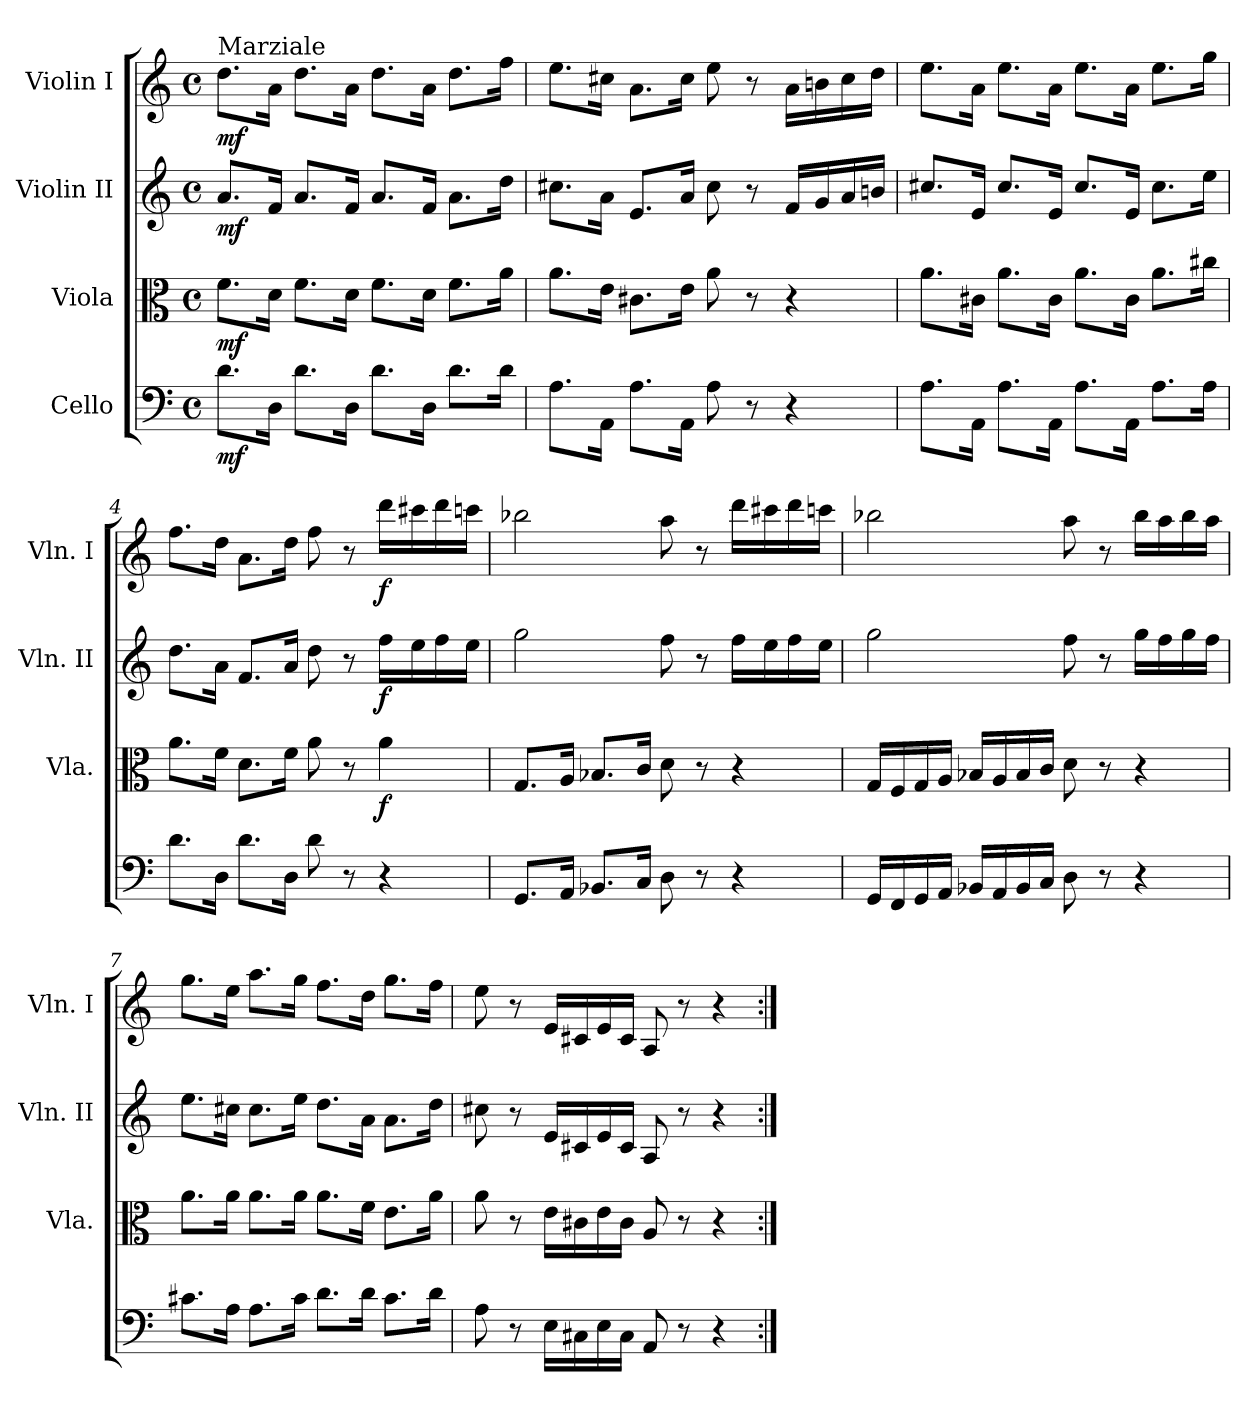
**kern	**dynam	**kern	**dynam	**kern	**dynam	**kern	**dynam
*part4	*part4	*part3	*part3	*part2	*part2	*part1	*part1
*staff4	*staff4	*staff3	*staff3	*staff2	*staff2	*staff1	*staff1
*I"Cello	*	*I"Viola	*	*I"Violin II	*	*I"Violin I	*
*	*	*I'Vla.	*	*I'Vln. II	*	*I'Vln. I	*
*clefF4	*	*clefC3	*	*clefG2	*	*clefG2	*
*M4/4	*	*M4/4	*	*M4/4	*	*M4/4	*
*met(c)	*	*met(c)	*	*met(c)	*	*met(c)	*
=1	=1	=1	=1	=1	=1	=1	=1
!	!	!	!	!	!	!LO:TX:a:t=Marziale	!
!	!LO:DY:b	!	!LO:DY:b	!	!LO:DY:b	!	!LO:DY:b
8.d\L	mf	8.f\L	mf	8.a/L	mf	8.dd\L	mf
16D\Jk	.	16d\Jk	.	16f/Jk	.	16a\Jk	.
8.d\L	.	8.f\L	.	8.a/L	.	8.dd\L	.
16D\Jk	.	16d\Jk	.	16f/Jk	.	16a\Jk	.
8.d\L	.	8.f\L	.	8.a/L	.	8.dd\L	.
16D\Jk	.	16d\Jk	.	16f/Jk	.	16a\Jk	.
8.d\L	.	8.f\L	.	8.a\L	.	8.dd\L	.
16d\Jk	.	16a\Jk	.	16dd\Jk	.	16ff\Jk	.
=2	=2	=2	=2	=2	=2	=2	=2
8.A\L	.	8.a\L	.	8.cc#\L	.	8.ee\L	.
16AA\Jk	.	16e\Jk	.	16a\Jk	.	16cc#\Jk	.
8.A\L	.	8.c#\L	.	8.e/L	.	8.a\L	.
16AA\Jk	.	16e\Jk	.	16a/Jk	.	16cc#\Jk	.
8A\	.	8a\	.	8cc#\	.	8ee\	.
8r	.	8r	.	8r	.	8r	.
4r	.	4r	.	16f/LL	.	16a\LL	.
.	.	.	.	16g/	.	16bn\	.
.	.	.	.	16a/	.	16cc#\	.
.	.	.	.	(<16bn/JJ	.	(>16dd\JJ	.
=3	=3	=3	=3	=3	=3	=3	=3
8.A\L	.	8.a\L	.	8.cc#/L	.	8.ee\L	.
16AA\Jk	.	16c#\Jk	.	16e/Jk	.	16a\Jk	.
8.A\L	.	8.a\L	.	8.cc#/L	.	8.ee\L	.
16AA\Jk	.	16c#\Jk	.	16e/Jk	.	16a\Jk	.
8.A\L	.	8.a\L	.	8.cc#/L	.	8.ee\L	.
16AA\Jk	.	16c#\Jk	.	16e/Jk	.	16a\Jk	.
8.A\L	.	8.a\L	.	8.cc#\L	.	8.ee\L	.
16A\Jk	.	16cc#\Jk	.	16ee\Jk	.	16gg\Jk	.
!!LO:LB:g=z
=4	=4	=4	=4	=4	=4	=4	=4
8.d\L	.	8.a\L	.	8.dd\L	.	8.ff\L	.
16D\Jk	.	16f\Jk	.	16a\Jk	.	16dd\Jk	.
8.d\L	.	8.d\L	.	8.f/L	.	8.a\L	.
16D\Jk	.	16f\Jk	.	16a/Jk	.	16dd\Jk	.
8d\	.	8a\	.	8dd\	.	8ff\	.
8r	.	8r	.	8r	.	8r	.
!	!	!	!LO:DY:b	!	!LO:DY:b	!	!LO:DY:b
4r	.	4a\	f	16ff\LL	f	16ddd\LL	f
.	.	.	.	16ee\	.	16ccc#\	.
.	.	.	.	16ff\	.	16ddd\	.
.	.	.	.	(>16ee\JJ	.	(>16cccn\JJ	.
=5	=5	=5	=5	=5	=5	=5	=5
8.GG/L	.	8.G/L	.	2gg\	.	2bb-\	.
16AA/Jk	.	16A/Jk	.	.	.	.	.
8.BB-/L	.	8.B-/L	.	.	.	.	.
16C/Jk	.	16c/Jk	.	.	.	.	.
8D\	.	8d\	.	(>8ff\	.	(>8aa\	.
8r	.	8r	.	8r	.	8r	.
4r	.	4r	.	16ff\LL	.	16ddd\LL	.
.	.	.	.	16ee\	.	16ccc#\	.
.	.	.	.	16ff\	.	16ddd\	.
.	.	.	.	(>16ee\JJ	.	(>16cccn\JJ	.
=6	=6	=6	=6	=6	=6	=6	=6
16GG/LL	.	16G/LL	.	2gg\	.	2bb-\	.
16FF/	.	16F/	.	.	.	.	.
16GG/	.	16G/	.	.	.	.	.
16AA/JJ	.	16A/JJ	.	.	.	.	.
16BB-/LL	.	16B-/LL	.	.	.	.	.
16AA/	.	16A/	.	.	.	.	.
16BB-/	.	16B-/	.	.	.	.	.
16C/JJ	.	16c/JJ	.	.	.	.	.
8D\	.	8d\	.	(>8ff\	.	(>8aa\	.
8r	.	8r	.	8r	.	8r	.
4r	.	4r	.	16gg\LL	.	16bb-\LL	.
.	.	.	.	16ff\	.	16aa\	.
.	.	.	.	16gg\	.	16bb-\	.
.	.	.	.	(>16ff\JJ	.	(>16aa\JJ	.
!!LO:LB:g=z
=7	=7	=7	=7	=7	=7	=7	=7
8.c#\L	.	8.a\L	.	8.ee\L	.	8.gg\L	.
16A\Jk	.	16a\Jk	.	16cc#\Jk	.	16ee\Jk	.
8.A\L	.	8.a\L	.	8.cc#\L	.	8.aa\L	.
16c#\Jk	.	16a\Jk	.	16ee\Jk	.	16gg\Jk	.
8.d\L	.	8.a\L	.	8.dd\L	.	8.ff\L	.
16d\Jk	.	16f\Jk	.	16a\Jk	.	16dd\Jk	.
8.c#\L	.	8.e\L	.	8.a\L	.	8.gg\L	.
16d\Jk	.	16a\Jk	.	16dd\Jk	.	16ff\Jk	.
=8	=8	=8	=8	=8	=8	=8	=8
8A\	.	8a\	.	8cc#\	.	8ee\	.
8r	.	8r	.	8r	.	8r	.
16E\LL	.	16e\LL	.	16e/LL	.	16e/LL	.
16C#\	.	16c#\	.	16c#/	.	16c#/	.
16E\	.	16e\	.	16e/	.	16e/	.
16C#\JJ	.	16c#\JJ	.	16c#/JJ	.	16c#/JJ	.
(>8AA/	.	(>8A/	.	(<8A/	.	(<8A/	.
8r	.	8r	.	8r	.	8r	.
4r	.	4r	.	4r	.	4r	.
=:|!	=:|!	=:|!	=:|!	=:|!	=:|!	=:|!	=:|!
*-	*-	*-	*-	*-	*-	*-	*-
